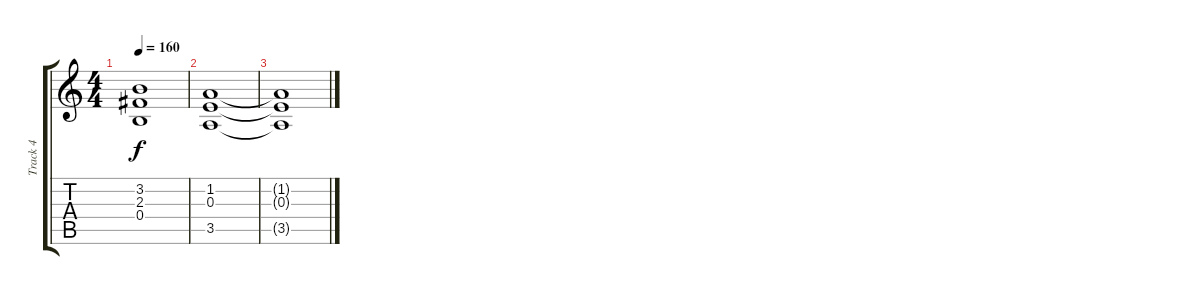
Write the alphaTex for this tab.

\track ("Track 4" "Track 4") {instrument distortionguitar}
\staff {score tabs}
\tuning (Db4 Ab3 E3 B2 Gb2 Db2) {hide}
\ts (4 4)
\tempo 160
\clef g2
\ks c
(3.2 2.3 0.4).1{dy f} |
(1.2 0.3 3.5).1 |
(1.2{t} 0.3{t} 3.5{t}).1
